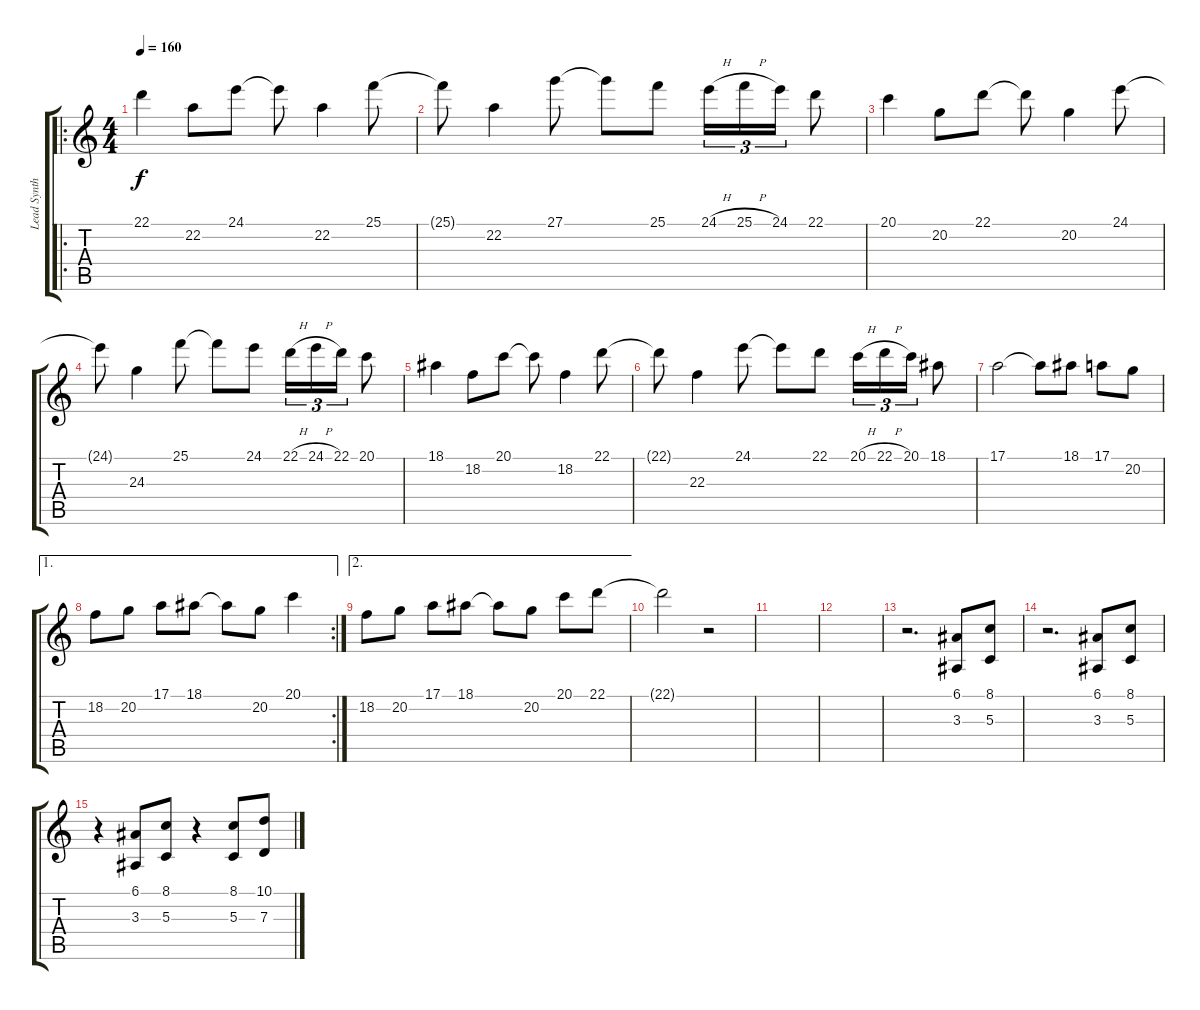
\track ("Lead Synth" "Lead Synth") {instrument lead2sawtooth}
\staff {score tabs}
\tuning (E4 B3 G3 D3 A2 E2) {hide}
\ro
\ts (4 4)
\tempo 160
\clef g2
\ks c
22.1.4{dy f} 22.2.8 24.1.8 24.1{t}.8 22.2.4 25.1.8 |
25.1{t}.8 22.2.4 27.1.8 27.1{t}.8 25.1.8 24.1{h}.16{tu (3 2)} 25.1{h}.16{tu (3 2)} 24.1.16{tu (3 2)} 22.1.8 |
20.1.4 20.2.8 22.1.8 22.1{t}.8 20.2.4 24.1.8 |
24.1{t}.8 24.3.4 25.1.8 25.1{t}.8 24.1.8 22.1{h}.16{tu (3 2)} 24.1{h}.16{tu (3 2)} 22.1.16{tu (3 2)} 20.1.8 |
18.1.4 18.2.8 20.1.8 20.1{t}.8 18.2.4 22.1.8 |
22.1{t}.8 22.3.4 24.1.8 24.1{t}.8 22.1.8 20.1{h}.16{tu (3 2)} 22.1{h}.16{tu (3 2)} 20.1.16{tu (3 2)} 18.1.8 |
17.1.2 17.1{t}.8 18.1.8 17.1.8 20.2.8 |
\ae 1
\rc 2
18.2.8 20.2.8 17.1.8 18.1.8 18.1{t}.8 20.2.8 20.1.4 |
\ae 2
18.2.8 20.2.8 17.1.8 18.1.8 18.1{t}.8 20.2.8 20.1.8 22.1.8 |
22.1{t}.2 r.2 |
|
|
r.2{d} (6.1 3.3).8{instrument orchestrahit} (8.1 5.3).8 |
r.2{d} (6.1 3.3).8 (8.1 5.3).8 |
r.4 (6.1 3.3).8 (8.1 5.3).8 r.4 (8.1 5.3).8 (10.1 7.3).8
